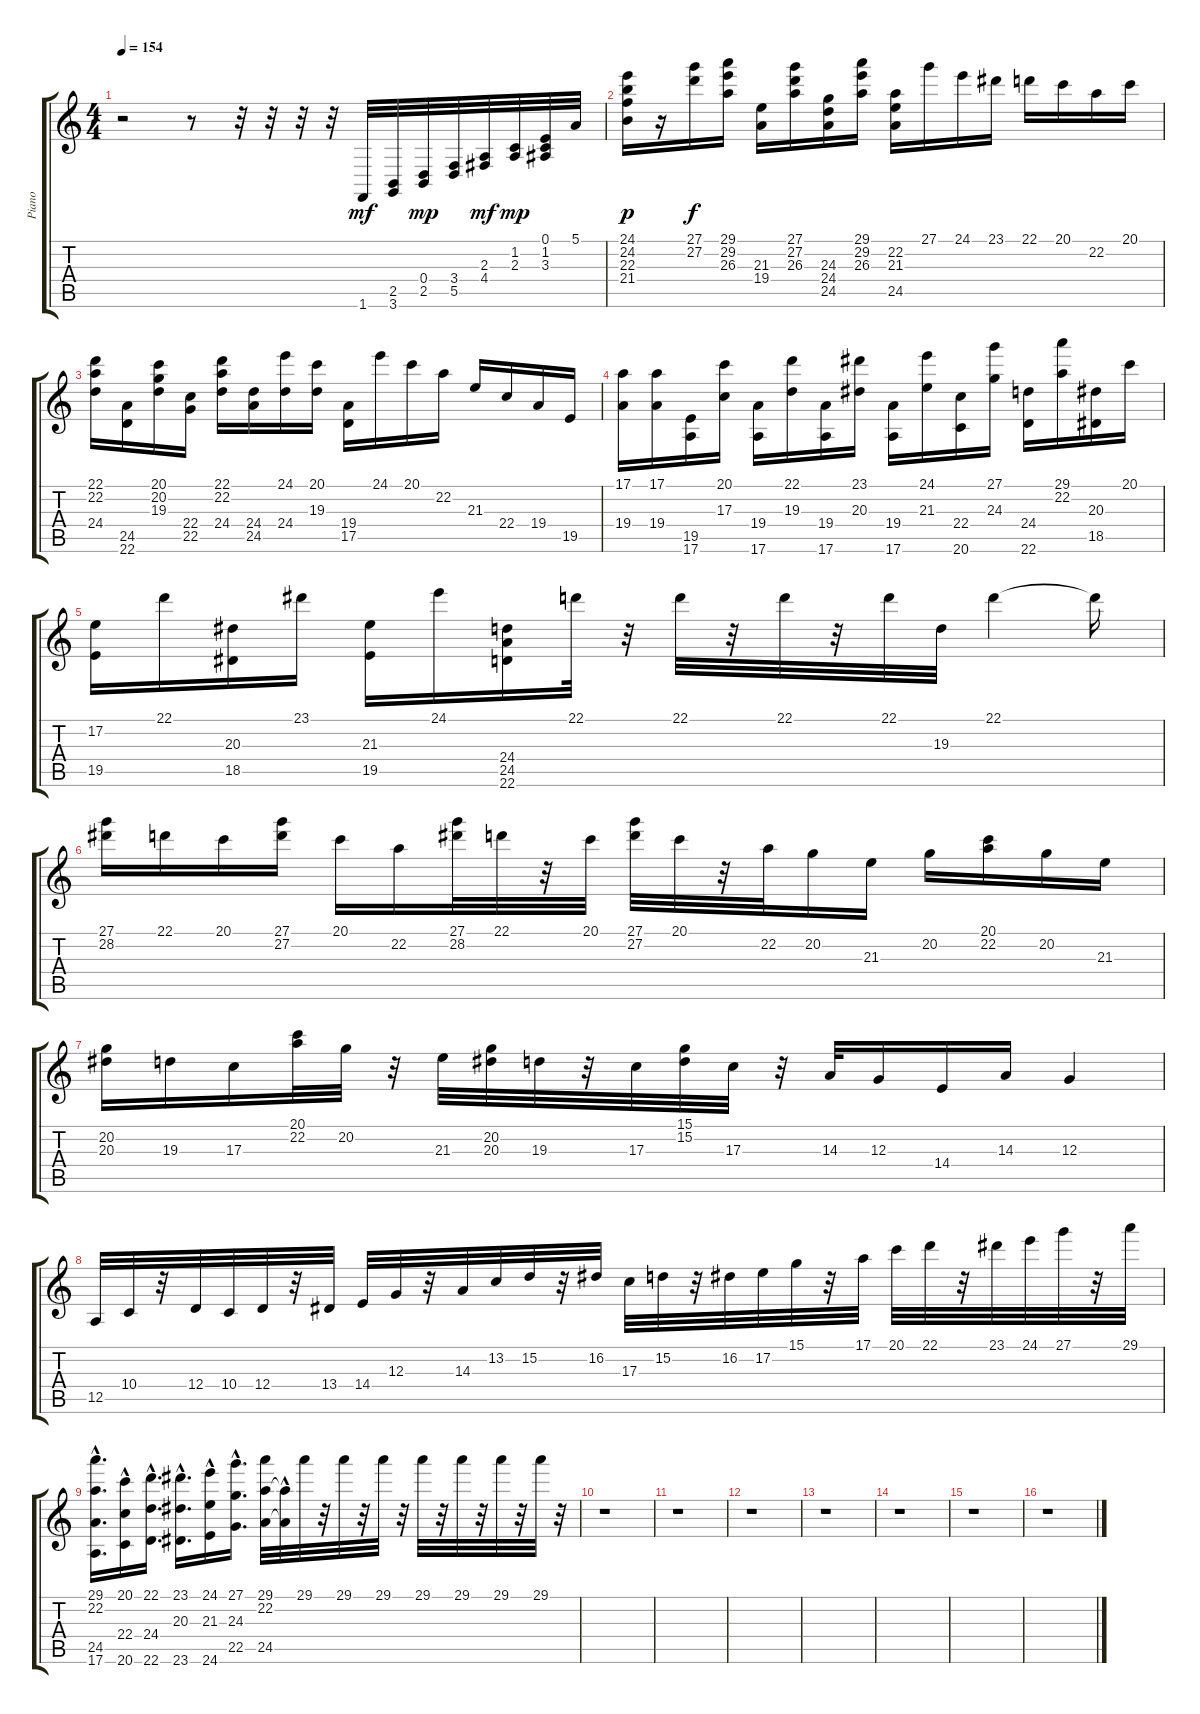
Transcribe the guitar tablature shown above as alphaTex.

\track ("Piano" "Piano") {instrument acousticgrandpiano}
\staff {score tabs}
\tuning (E4 B3 G3 D3 A2 E2) {hide}
\ts (4 4)
\tempo 154
\clef g2
\ks c
r.2{dy f} r.8 r.32 r.32 r.32 r.32 1.6.32{dy mf} (2.5 3.6).32 (0.4 2.5).32{dy mp} (3.4 5.5).32 (2.3 4.4).32{dy mf} (1.2 2.3).32{dy mp} (0.1 1.2 3.3).32 5.1.32 |
(24.1 24.2 22.3 21.4).16{dy p} r.16 (27.1 27.2).16{dy f} (29.1 29.2 26.3).16 (21.3 19.4).16 (27.1 27.2 26.3).16 (24.3 24.4 24.5).16 (29.1 29.2 26.3).16 (22.2 21.3 24.5).16 27.1.16 24.1.16 23.1.16 22.1.16 20.1.16 22.2.16 20.1.16 |
(22.1 22.2 24.4).16 (24.5 22.6).16 (20.1 20.2 19.3).16 (22.4 22.5).16 (22.1 22.2 24.4).16 (24.4 24.5).16 (24.1 24.4).16 (20.1 19.3).16 (19.4 17.5).16 24.1.16 20.1.16 22.2.16 21.3.16 22.4.16 19.4.16 19.5.16 |
(17.1 19.4).16 (17.1 19.4).16 (19.5 17.6).16 (20.1 17.3).16 (19.4 17.6).16 (22.1 19.3).16 (19.4 17.6).16 (23.1 20.3).16 (19.4 17.6).16 (24.1 21.3).16 (22.4 20.6).16 (27.1 24.3).16 (24.4 22.6).16 (29.1 22.2).16 (20.3 18.5).16 20.1.16 |
(17.2 19.5).16 22.1.16 (20.3 18.5).16 23.1.16 (21.3 19.5).16 24.1.16 (24.4 24.5 22.6).16 22.1.32 r.32 22.1.32 r.32 22.1.32 r.32 22.1.32 19.3.32 22.1.4 22.1{t}.16 |
(27.1 28.2).16 22.1.16 20.1.16 (27.1 27.2).16 20.1.16 22.2.16 (27.1 28.2).32 22.1.32 r.32 20.1.32 (27.1 27.2).32 20.1.32 r.32 22.2.32 20.2.16 21.3.16 20.2.16 (20.1 22.2).16 20.2.16 21.3.16 |
(20.2 20.3).16 19.3.16 17.3.16 (20.1 22.2).32 20.2.32 r.32 21.3.32 (20.2 20.3).32 19.3.32 r.32 17.3.32 (15.1 15.2).32 17.3.32 r.32 14.3.32 12.3.16 14.4.16 14.3.16 12.3.4 |
12.5.32 10.4.32 r.32 12.4.32 10.4.32 12.4.32 r.32 13.4.32 14.4.32 12.3.32 r.32 14.3.32 13.2.32 15.2.32 r.32 16.2.32 17.3.32 15.2.32 r.32 16.2.32 17.2.32 15.1.32 r.32 17.1.32 20.1.32 22.1.32 r.32 23.1.32 24.1.32 27.1.32 r.32 29.1.32 |
(29.1{hac} 22.2{hac} 24.5{hac} 17.6{hac}).16{d} (20.1{hac} 22.4{hac} 20.6{hac}).16 (22.1{hac} 24.4{hac} 22.6{hac}).16{d} (23.1{hac} 20.3{hac} 23.6{hac}).16{d} (24.1{hac} 21.3{hac} 24.6{hac}).16 (27.1{hac} 24.3{hac} 22.5{hac}).16{d} (29.1 22.2 24.5).32 (22.2{hac t} 24.5{hac t}).32 29.1.32 r.32 29.1.32 r.32 29.1.32 r.32 29.1.32 r.32 29.1.32 r.32 29.1.32 r.32 29.1.32 r.32 |
r.1 |
r.1 |
r.1 |
r.1 |
r.1 |
r.1 |
r.1
